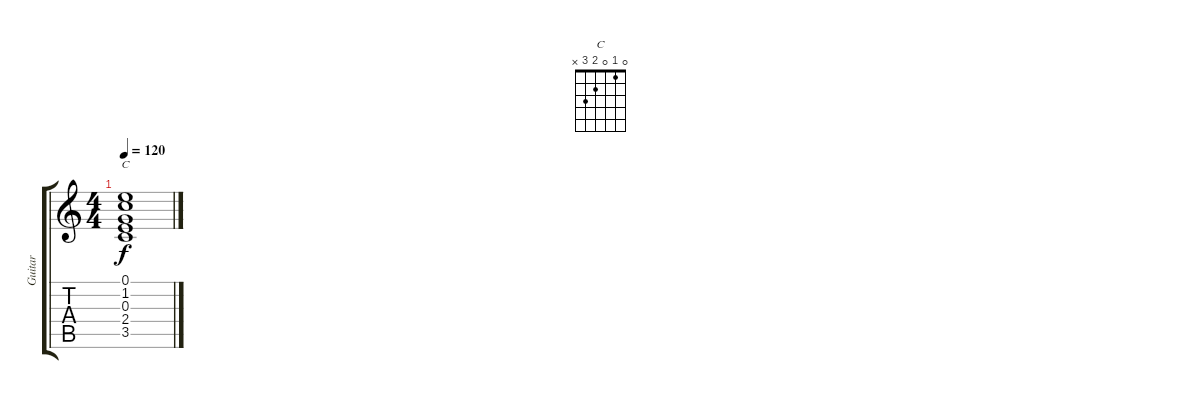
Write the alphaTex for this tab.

\track ("Guitar" "Guitar") {instrument acousticguitarnylon}
\staff {score tabs}
\tuning (E4 B3 G3 D3 A2 E2) {hide}
\chord ("C" 0 1 0 2 3 x)
\ts (4 4)
\tempo 120
\clef g2
\ks c
(0.1 1.2 0.3 2.4 3.5).1{ch "C" dy f instrument acousticguitarnylon}
